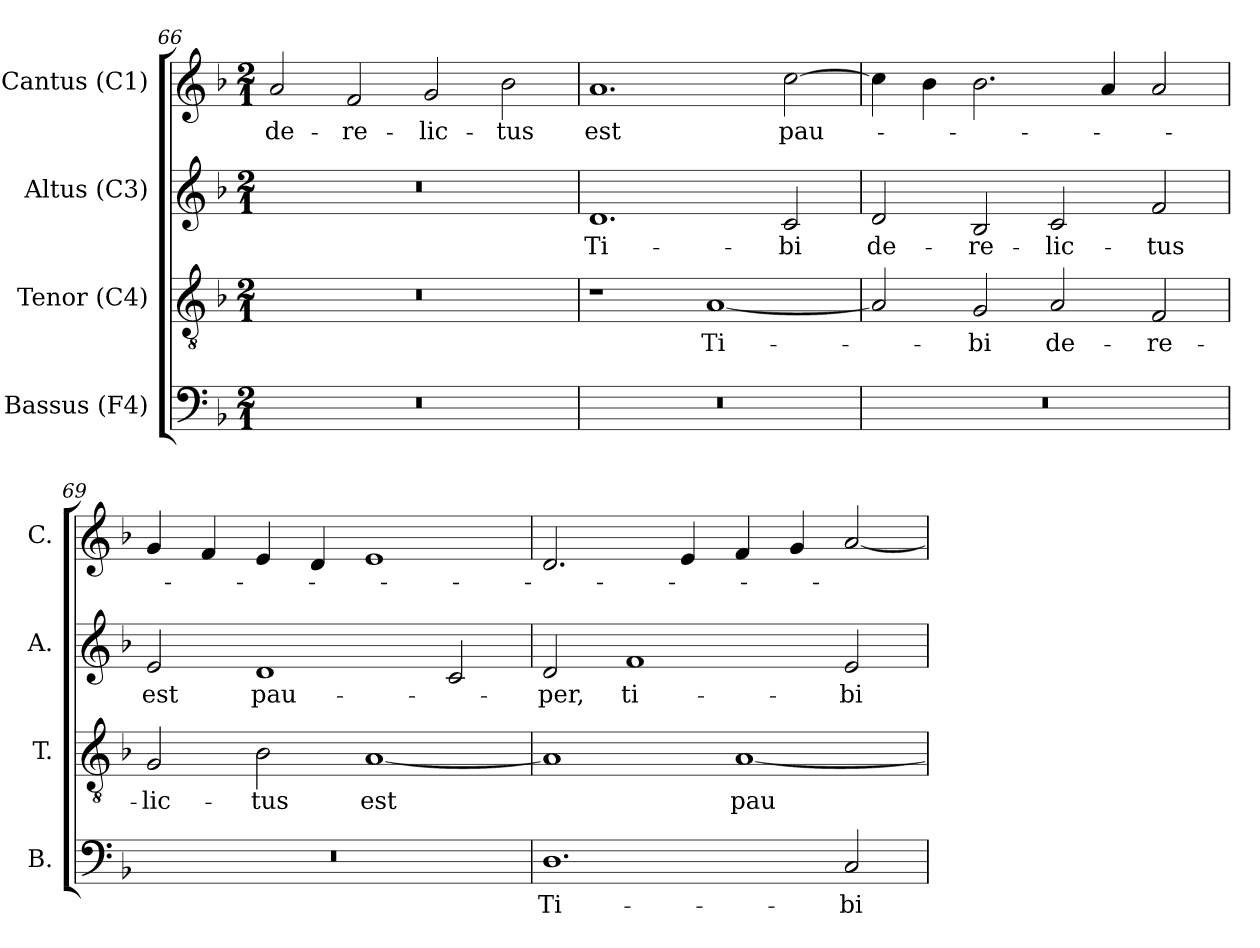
**kern	**text	**kern	**text	**kern	**text	**kern	**text
*part4	*part4	*part3	*part3	*part2	*part2	*part1	*part1
*staff4	*staff4	*staff3	*staff3	*staff2	*staff2	*staff1	*staff1
*I"Bassus (F4)	*	*I"Tenor (C4)	*	*I"Altus (C3)	*	*I"Cantus (C1)	*
*I'B.	*	*I'T.	*	*I'A.	*	*I'C.	*
*clefF4	*	*clefGv2	*	*clefG2	*	*clefG2	*
*	*	*ITrd7c12	*	*ITrd7c12	*	*ITrd7c12	*
*k[b-]	*	*k[b-]	*	*k[b-]	*	*k[b-]	*
*F:	*	*F:	*	*F:	*	*F:	*
*M2/1	*	*M2/1	*	*M2/1	*	*M2/1	*
=66	=66	=66	=66	=66	=66	=66	=66
!LO:N:vis=1	!	!LO:N:vis=1	!	!LO:N:vis=1	!	!	!
!	!	!	!	!	!	!	!LO:LY:b:color=#000000
0r	.	0r	.	0r	.	2Ai/	de-
!	!	!	!	!	!	!	!LO:LY:b:color=#000000
.	.	.	.	.	.	2Fi/	-re-
!	!	!	!	!	!	!	!LO:LY:b:color=#000000
.	.	.	.	.	.	2Gi/	-lic-
!	!	!	!	!	!	!	!LO:LY:b:color=#000000
.	.	.	.	.	.	2B-i\	-tus
=67	=67	=67	=67	=67	=67	=67	=67
!LO:N:vis=1	!	!	!	!	!	!	!
!	!	!	!	!	!LO:LY:b:color=#000000	!	!
!	!	!	!	!	!	!	!LO:LY:b:color=#000000
0r	.	1r	.	1.Di	Ti-	1.Ai	est
!	!	!	!LO:LY:b:color=#000000	!	!	!	!
.	.	[1AAi	Ti-	.	.	.	.
!	!	!	!	!	!LO:LY:b:color=#000000	!	!
!	!	!	!	!	!	!	!LO:LY:b:color=#000000
.	.	.	.	2Ci/	-bi	[2ci\	pau-
=68	=68	=68	=68	=68	=68	=68	=68
!LO:N:vis=1	!	!	!	!	!	!	!
!	!	!	!	!	!LO:LY:b:color=#000000	!	!
0r	.	2AAi/]	.	2Di/	de-	4ci\]	.
.	.	.	.	.	.	4B-i\	.
!	!	!	!LO:LY:b:color=#000000	!	!	!	!
!	!	!	!	!	!LO:LY:b:color=#000000	!	!
.	.	2GGi/	-bi	2BB-i/	-re-	2.B-i\	.
!	!	!	!LO:LY:b:color=#000000	!	!	!	!
!	!	!	!	!	!LO:LY:b:color=#000000	!	!
.	.	2AAi/	de-	2Ci/	-lic-	.	.
.	.	.	.	.	.	4Ai/	.
!	!	!	!LO:LY:b:color=#000000	!	!	!	!
!	!	!	!	!	!LO:LY:b:color=#000000	!	!
.	.	2FFi/	-re-	2Fi/	-tus	2Ai/	.
=69	=69	=69	=69	=69	=69	=69	=69
!LO:N:vis=1	!	!	!	!	!	!	!
!	!	!	!LO:LY:b:color=#000000	!	!	!	!
!	!	!	!	!	!LO:LY:b:color=#000000	!	!
0r	.	2GGi/	-lic-	2Ei/	est	4Gi/	.
.	.	.	.	.	.	4Fi/	.
!	!	!	!LO:LY:b:color=#000000	!	!	!	!
!	!	!	!	!	!LO:LY:b:color=#000000	!	!
.	.	2BB-i\	-tus	1Di	pau-	4Ei/	.
.	.	.	.	.	.	4Di/	.
!	!	!	!LO:LY:b:color=#000000	!	!	!	!
.	.	[1AAi	est	.	.	1Ei	.
.	.	.	.	2Ci/	.	.	.
!!LO:LB:g=z
=70	=70	=70	=70	=70	=70	=70	=70
!	!LO:LY:b:color=#000000	!	!	!	!	!	!
!	!	!	!	!	!LO:LY:b:color=#000000	!	!
1.Di	Ti-	1AAi]	.	2Di/	-per,	2.Di/	.
!	!	!	!	!	!LO:LY:b:color=#000000	!	!
.	.	.	.	1Fi	ti-	.	.
.	.	.	.	.	.	4Ei/	.
!	!	!	!LO:LY:b:color=#000000	!	!	!	!
.	.	[1AAi	pau-	.	.	4Fi/	.
.	.	.	.	.	.	4Gi/	.
!	!LO:LY:b:color=#000000	!	!	!	!	!	!
!	!	!	!	!	!LO:LY:b:color=#000000	!	!
2Ci/	-bi	.	.	2Ei/	-bi	[2Ai/	.
=	=	=	=	=	=	=	=
*-	*-	*-	*-	*-	*-	*-	*-
